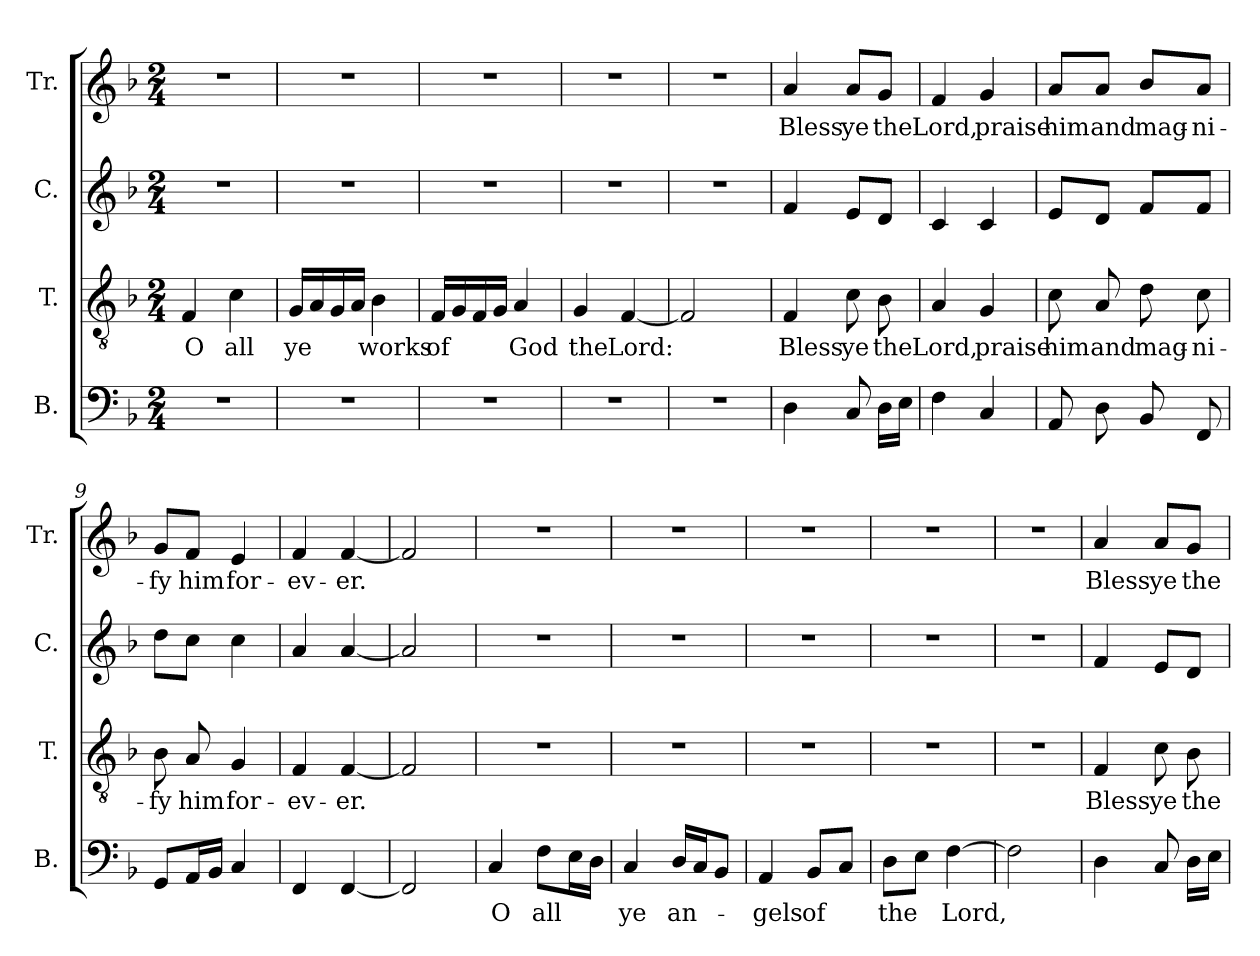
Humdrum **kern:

**kern	**text	**kern	**text	**kern	**kern	**text
*part4	*part4	*part3	*part3	*part2	*part1	*part1
*staff4	*staff4	*staff3	*staff3	*staff2	*staff1	*staff1
*I"B.	*	*I"T.	*	*I"C.	*I"Tr.	*
*I'B.	*	*I'T.	*	*I'C.	*I'Tr.	*
*clefF4	*	*clefGv2	*	*clefG2	*clefG2	*
*k[b-]	*	*k[b-]	*	*k[b-]	*k[b-]	*
*M2/4	*	*M2/4	*	*M2/4	*M2/4	*
*MM80	*	*MM80	*	*MM80	*MM80	*
=1	=1	=1	=1	=1	=1	=1
!	!	!	!LO:LY:b	!	!	!
2r	.	4F/	O	2r	2r	.
!	!	!	!LO:LY:b	!	!	!
.	.	4c\	all	.	.	.
=2	=2	=2	=2	=2	=2	=2
!	!	!	!LO:LY:b	!	!	!
2r	.	16G/LL	ye	2r	2r	.
.	.	16A/	.	.	.	.
.	.	16G/	.	.	.	.
.	.	16A/JJ	.	.	.	.
!	!	!	!LO:LY:b	!	!	!
.	.	4B-\	works	.	.	.
=3	=3	=3	=3	=3	=3	=3
!	!	!	!LO:LY:b	!	!	!
2r	.	16F/LL	of	2r	2r	.
.	.	16G/	.	.	.	.
.	.	16F/	.	.	.	.
.	.	16G/JJ	.	.	.	.
!	!	!	!LO:LY:b	!	!	!
.	.	4A/	God	.	.	.
=4	=4	=4	=4	=4	=4	=4
!	!	!	!LO:LY:b	!	!	!
2r	.	4G/	the	2r	2r	.
!	!	!	!LO:LY:b	!	!	!
.	.	[4F/	Lord:	.	.	.
=5	=5	=5	=5	=5	=5	=5
2r	.	2F/]	.	2r	2r	.
=6	=6	=6	=6	=6	=6	=6
!	!	!	!LO:LY:b	!	!	!LO:LY:b
4D\	.	4F/	Bless	4f/	4a/	Bless
!	!	!	!LO:LY:b	!	!	!LO:LY:b
8C/	.	8c\	ye	8e/L	8a/L	ye
!	!	!	!LO:LY:b	!	!	!LO:LY:b
16D\LL	.	8B-\	the	8d/J	8g/J	the
16E\JJ	.	.	.	.	.	.
=7	=7	=7	=7	=7	=7	=7
!	!	!	!LO:LY:b	!	!	!LO:LY:b
4F\	.	4A/	Lord,	4c/	4f/	Lord,
!	!	!	!LO:LY:b	!	!	!LO:LY:b
4C/	.	4G/	praise	4c/	4g/	praise
=8	=8	=8	=8	=8	=8	=8
!	!	!	!LO:LY:b	!	!	!LO:LY:b
8AA/	.	8c\	him	8e/L	8a/L	him
!	!	!	!LO:LY:b	!	!	!LO:LY:b
8D\	.	8A/	and	8d/J	8a/J	and
!	!	!	!LO:LY:b	!	!	!LO:LY:b
8BB-/	.	8d\	mag-	8f/L	8b-/L	mag-
!	!	!	!LO:LY:b	!	!	!LO:LY:b
8FF/	.	8c\	-ni-	8f/J	8a/J	-ni-
=9	=9	=9	=9	=9	=9	=9
!	!	!	!LO:LY:b	!	!	!LO:LY:b
8GG/L	.	8B-\	-fy	8dd\L	8g/L	-fy
!	!	!	!LO:LY:b	!	!	!LO:LY:b
16AA/L	.	8A/	him	8cc\J	8f/J	him
16BB-/JJ	.	.	.	.	.	.
!	!	!	!LO:LY:b	!	!	!LO:LY:b
4C/	.	4G/	for-	4cc\	4e/	for-
=10	=10	=10	=10	=10	=10	=10
!	!	!	!LO:LY:b	!	!	!LO:LY:b
4FF/	.	4F/	-ev-	4a/	4f/	-ev-
!	!	!	!LO:LY:b	!	!	!LO:LY:b
[4FF/	.	[4F/	-er.	[4a/	[4f/	-er.
=11	=11	=11	=11	=11	=11	=11
2FF/]	.	2F/]	.	2a/]	2f/]	.
!!LO:LB:g=z
=12	=12	=12	=12	=12	=12	=12
!	!LO:LY:b	!	!	!	!	!
4C/	O	2r	.	2r	2r	.
!	!LO:LY:b	!	!	!	!	!
8F\L	all	.	.	.	.	.
16E\L	.	.	.	.	.	.
16D\JJ	.	.	.	.	.	.
=13	=13	=13	=13	=13	=13	=13
!	!LO:LY:b	!	!	!	!	!
4C/	ye	2r	.	2r	2r	.
!	!LO:LY:b	!	!	!	!	!
16D/LL	an-	.	.	.	.	.
16C/J	.	.	.	.	.	.
8BB-/J	.	.	.	.	.	.
=14	=14	=14	=14	=14	=14	=14
!	!LO:LY:b	!	!	!	!	!
4AA/	-gels	2r	.	2r	2r	.
!	!LO:LY:b	!	!	!	!	!
8BB-/L	of	.	.	.	.	.
8C/J	.	.	.	.	.	.
=15	=15	=15	=15	=15	=15	=15
!	!LO:LY:b	!	!	!	!	!
8D\L	the	2r	.	2r	2r	.
8E\J	.	.	.	.	.	.
!	!LO:LY:b	!	!	!	!	!
[4F\	Lord,	.	.	.	.	.
=16	=16	=16	=16	=16	=16	=16
2F\]	.	2r	.	2r	2r	.
=17	=17	=17	=17	=17	=17	=17
!	!	!	!LO:LY:b	!	!	!LO:LY:b
4D\	.	4F/	Bless	4f/	4a/	Bless
!	!	!	!LO:LY:b	!	!	!LO:LY:b
8C/	.	8c\	ye	8e/L	8a/L	ye
!	!	!	!LO:LY:b	!	!	!LO:LY:b
16D\LL	.	8B-\	the	8d/J	8g/J	the
16E\JJ	.	.	.	.	.	.
=	=	=	=	=	=	=
*-	*-	*-	*-	*-	*-	*-
